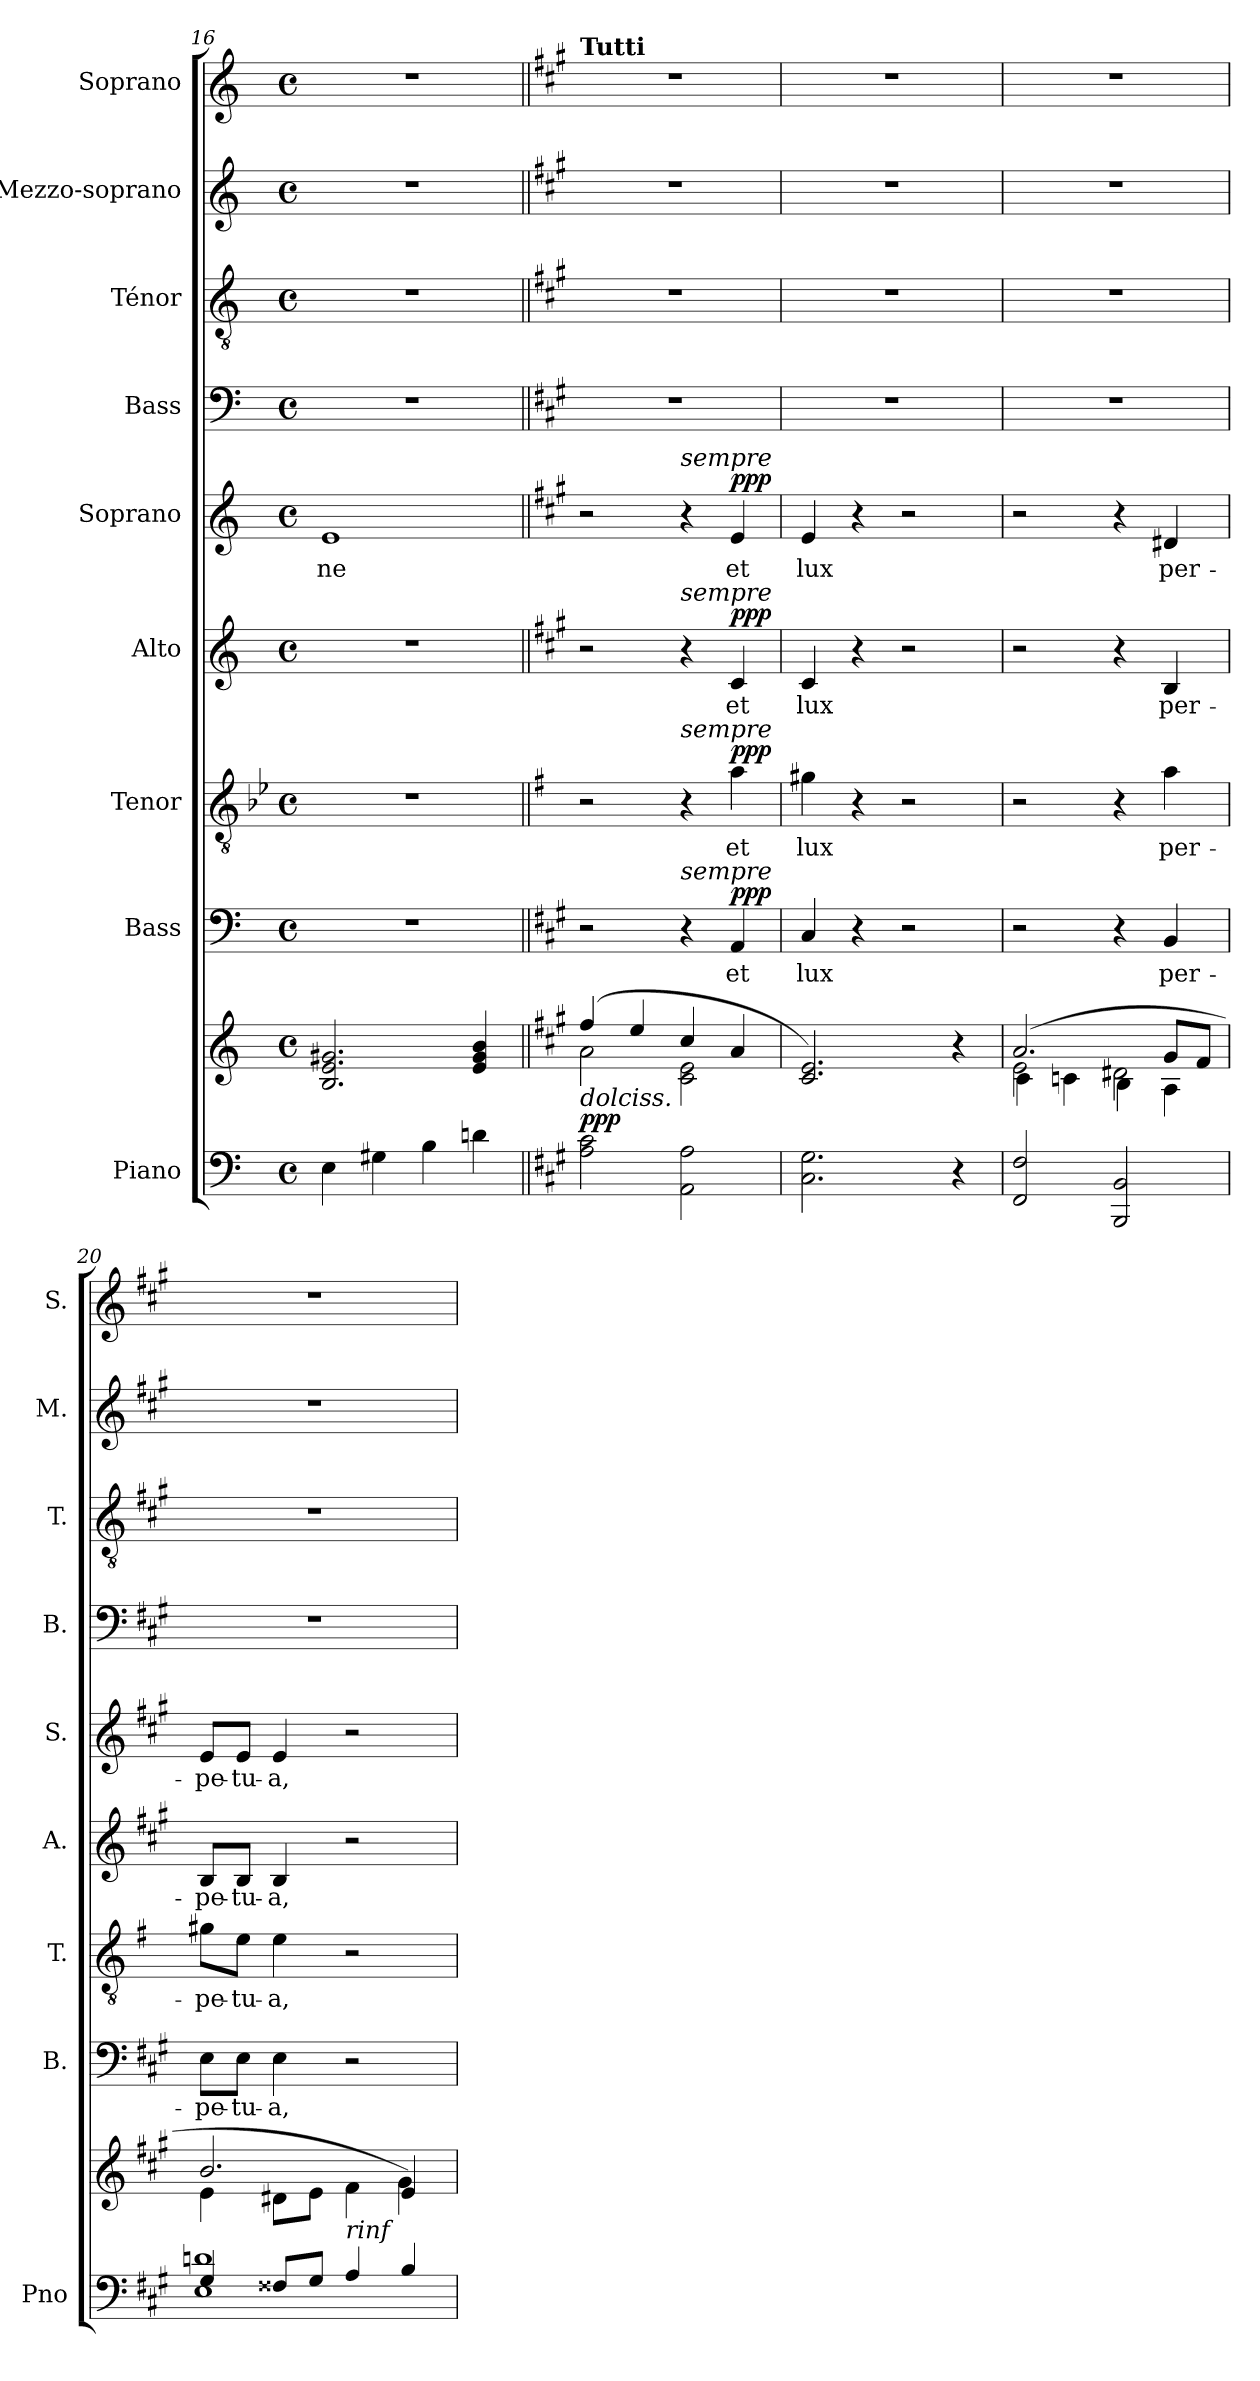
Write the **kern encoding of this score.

**kern	**kern	**dynam	**kern	**text	**dynam	**kern	**text	**dynam	**kern	**text	**dynam	**kern	**text	**dynam	**kern	**kern	**kern	**kern
*part9	*part9	*part9	*part8	*part8	*part8	*part7	*part7	*part7	*part6	*part6	*part6	*part5	*part5	*part5	*part4	*part3	*part2	*part1
*staff10	*staff9	*staff9/10	*staff8	*staff8	*staff8	*staff7	*staff7	*staff7	*staff6	*staff6	*staff6	*staff5	*staff5	*staff5	*staff4	*staff3	*staff2	*staff1
*I"Piano	*	*	*I"Bass	*	*	*I"Tenor	*	*	*I"Alto	*	*	*I"Soprano	*	*	*I"Bass	*I"Ténor	*I"Mezzo-soprano	*I"Soprano
*I'Pno	*	*	*I'B.	*	*	*I'T.	*	*	*I'A.	*	*	*I'S.	*	*	*I'B.	*I'T.	*I'M.	*I'S.
*clefF4	*clefG2	*	*clefF4	*	*	*clefGv2	*	*	*clefG2	*	*	*clefG2	*	*	*clefF4	*clefGv2	*clefG2	*clefG2
*	*	*	*	*	*	*ITrd8c14	*	*	*	*	*	*	*	*	*	*	*	*
*k[]	*k[]	*	*k[]	*	*	*k[b-e-]	*	*	*k[]	*	*	*k[]	*	*	*k[]	*k[]	*k[]	*k[]
*M4/4	*M4/4	*	*M4/4	*	*	*M4/4	*	*	*M4/4	*	*	*M4/4	*	*	*M4/4	*M4/4	*M4/4	*M4/4
*met(c)	*met(c)	*	*met(c)	*	*	*met(c)	*	*	*met(c)	*	*	*met(c)	*	*	*met(c)	*met(c)	*met(c)	*met(c)
=16	=16	=16	=16	=16	=16	=16	=16	=16	=16	=16	=16	=16	=16	=16	=16	=16	=16	=16
!	!	!	!	!	!	!	!	!	!	!	!	!	!LO:LY:b	!	!	!	!	!
4E\	2.B/ 2.e/ 2.g#X/	.	1r	.	.	1r	.	.	1r	.	.	1e	-ne	.	1r	1r	1r	1r
4G#X\	.	.	.	.	.	.	.	.	.	.	.	.	.	.	.	.	.	.
4B\	.	.	.	.	.	.	.	.	.	.	.	.	.	.	.	.	.	.
4dn\	4e/ 4g#/ 4b/	.	.	.	.	.	.	.	.	.	.	.	.	.	.	.	.	.
=17||	=17||	=17||	=17||	=17||	=17||	=17||	=17||	=17||	=17||	=17||	=17||	=17||	=17||	=17||	=17||	=17||	=17||	=17||
*k[f#c#g#]	*k[f#c#g#]	*	*k[f#c#g#]	*	*	*k[f#]	*	*	*k[f#c#g#]	*	*	*k[f#c#g#]	*	*	*k[f#c#g#]	*k[f#c#g#]	*k[f#c#g#]	*k[f#c#g#]
*	*^	*	*	*	*	*	*	*	*	*	*	*	*	*	*	*	*	*
!	!	!	!	!	!	!	!	!	!	!	!	!	!	!	!	!	!	!	!LO:TX:a:B:t=Tutti
!LO:TX:a:i:t=dolciss.	!	!	!	!	!	!	!	!	!	!	!	!	!	!	!	!	!	!	!
!	!	!	!LO:DY:a=2	!	!	!	!	!	!	!	!	!	!	!	!	!	!	!	!
2A\ 2c#\	(4ff#/	2a\	ppp	2r	.	.	2r	.	.	2r	.	.	2r	.	.	1r	1r	1r	1r
.	4ee/	.	.	.	.	.	.	.	.	.	.	.	.	.	.	.	.	.	.
!	!	!	!	!	!	!	!	!	!	!	!	!	!LO:TX:a:i:t=sempre	!	!	!	!	!	!
!	!	!	!	!	!	!	!	!	!	!LO:TX:a:i:t=sempre	!	!	!	!	!	!	!	!	!
!	!	!	!	!	!	!	!LO:TX:a:i:t=sempre	!	!	!	!	!	!	!	!	!	!	!	!
!	!	!	!	!LO:TX:a:i:t=sempre	!	!	!	!	!	!	!	!	!	!	!	!	!	!	!
2AA\ 2A\	4cc#/	2c#\ 2e\	.	4r	.	.	4r	.	.	4r	.	.	4r	.	.	.	.	.	.
!	!	!	!	!	!LO:LY:b	!LO:DY:a	!	!LO:LY:b	!LO:DY:a	!	!LO:LY:b	!LO:DY:a	!	!LO:LY:b	!LO:DY:a	!	!	!	!
.	4a/	.	.	4AA/	et	ppp	4Ai\	et	ppp	4c#/	et	ppp	4e/	et	ppp	.	.	.	.
*	*v	*v	*	*	*	*	*	*	*	*	*	*	*	*	*	*	*	*	*
=18	=18	=18	=18	=18	=18	=18	=18	=18	=18	=18	=18	=18	=18	=18	=18	=18	=18	=18
!	!	!	!	!LO:LY:b	!	!	!LO:LY:b	!	!	!LO:LY:b	!	!	!LO:LY:b	!	!	!	!	!
2.C#\ 2.G#\	2.c#/ 2.e/)	.	4C#/	lux	.	4G#Xi\	lux	.	4c#/	lux	.	4e/	lux	.	1r	1r	1r	1r
.	.	.	4r	.	.	4r	.	.	4r	.	.	4r	.	.	.	.	.	.
.	.	.	2r	.	.	2r	.	.	2r	.	.	2r	.	.	.	.	.	.
4r	4r	.	.	.	.	.	.	.	.	.	.	.	.	.	.	.	.	.
=19	=19	=19	=19	=19	=19	=19	=19	=19	=19	=19	=19	=19	=19	=19	=19	=19	=19	=19
*	*^	*	*	*	*	*	*	*	*	*	*	*	*	*	*	*	*	*
*	*	*^	*	*	*	*	*	*	*	*	*	*	*	*	*	*	*	*	*
2FF#/ 2F#/	(2.a/	2e\	4c#\	.	2r	.	.	2r	.	.	2r	.	.	2r	.	.	1r	1r	1r	1r
.	.	.	4cn\	.	.	.	.	.	.	.	.	.	.	.	.	.	.	.	.	.
2BBB/ 2BB/	.	2d#X\	4B\	.	4r	.	.	4r	.	.	4r	.	.	4r	.	.	.	.	.	.
!	!	!	!	!	!	!LO:LY:b	!	!	!LO:LY:b	!	!	!LO:LY:b	!	!	!LO:LY:b	!	!	!	!	!
.	8g#/L	.	4A\	.	4BB/	per-	.	4Ai\	per-	.	4B/	per-	.	4d#X/	per-	.	.	.	.	.
.	8f#/J	.	.	.	.	.	.	.	.	.	.	.	.	.	.	.	.	.	.	.
*	*	*v	*v	*	*	*	*	*	*	*	*	*	*	*	*	*	*	*	*	*
=20	=20	=20	=20	=20	=20	=20	=20	=20	=20	=20	=20	=20	=20	=20	=20	=20	=20	=20	=20
*^	*	*	*	*	*	*	*	*	*	*	*	*	*	*	*	*	*	*	*
!	!	!	!	!	!	!LO:LY:b	!	!	!LO:LY:b	!	!	!LO:LY:b	!	!	!LO:LY:b	!	!	!	!	!
4G#/	1E 1dn	2.b/	4e\	.	8E\L	-pe-	.	8G#Xi\L	-pe-	.	8B/L	-pe-	.	8e/L	-pe-	.	1r	1r	1r	1r
!	!	!	!	!	!	!LO:LY:b	!	!	!LO:LY:b	!	!	!LO:LY:b	!	!	!LO:LY:b	!	!	!	!	!
.	.	.	.	.	8E\J	-tu-	.	8Ei\J	-tu-	.	8B/J	-tu-	.	8e/J	-tu-	.	.	.	.	.
!	!	!	!	!	!	!LO:LY:b	!	!	!LO:LY:b	!	!	!LO:LY:b	!	!	!LO:LY:b	!	!	!	!	!
8F##X/L	.	.	8d#X\L	.	4E\	-a,	.	4Ei\	-a,	.	4B/	-a,	.	4e/	-a,	.	.	.	.	.
8G#/J	.	.	8e\J	.	.	.	.	.	.	.	.	.	.	.	.	.	.	.	.	.
!LO:TX:a:i:t=rinf	!	!	!	!	!	!	!	!	!	!	!	!	!	!	!	!	!	!	!	!
4A/	.	.	4f#\	.	2r	.	.	2r	.	.	2r	.	.	2r	.	.	.	.	.	.
4B/	.	4e/)	4g#\	.	.	.	.	.	.	.	.	.	.	.	.	.	.	.	.	.
*v	*v	*	*	*	*	*	*	*	*	*	*	*	*	*	*	*	*	*	*	*
*	*v	*v	*	*	*	*	*	*	*	*	*	*	*	*	*	*	*	*	*
=	=	=	=	=	=	=	=	=	=	=	=	=	=	=	=	=	=	=
*-	*-	*-	*-	*-	*-	*-	*-	*-	*-	*-	*-	*-	*-	*-	*-	*-	*-	*-
